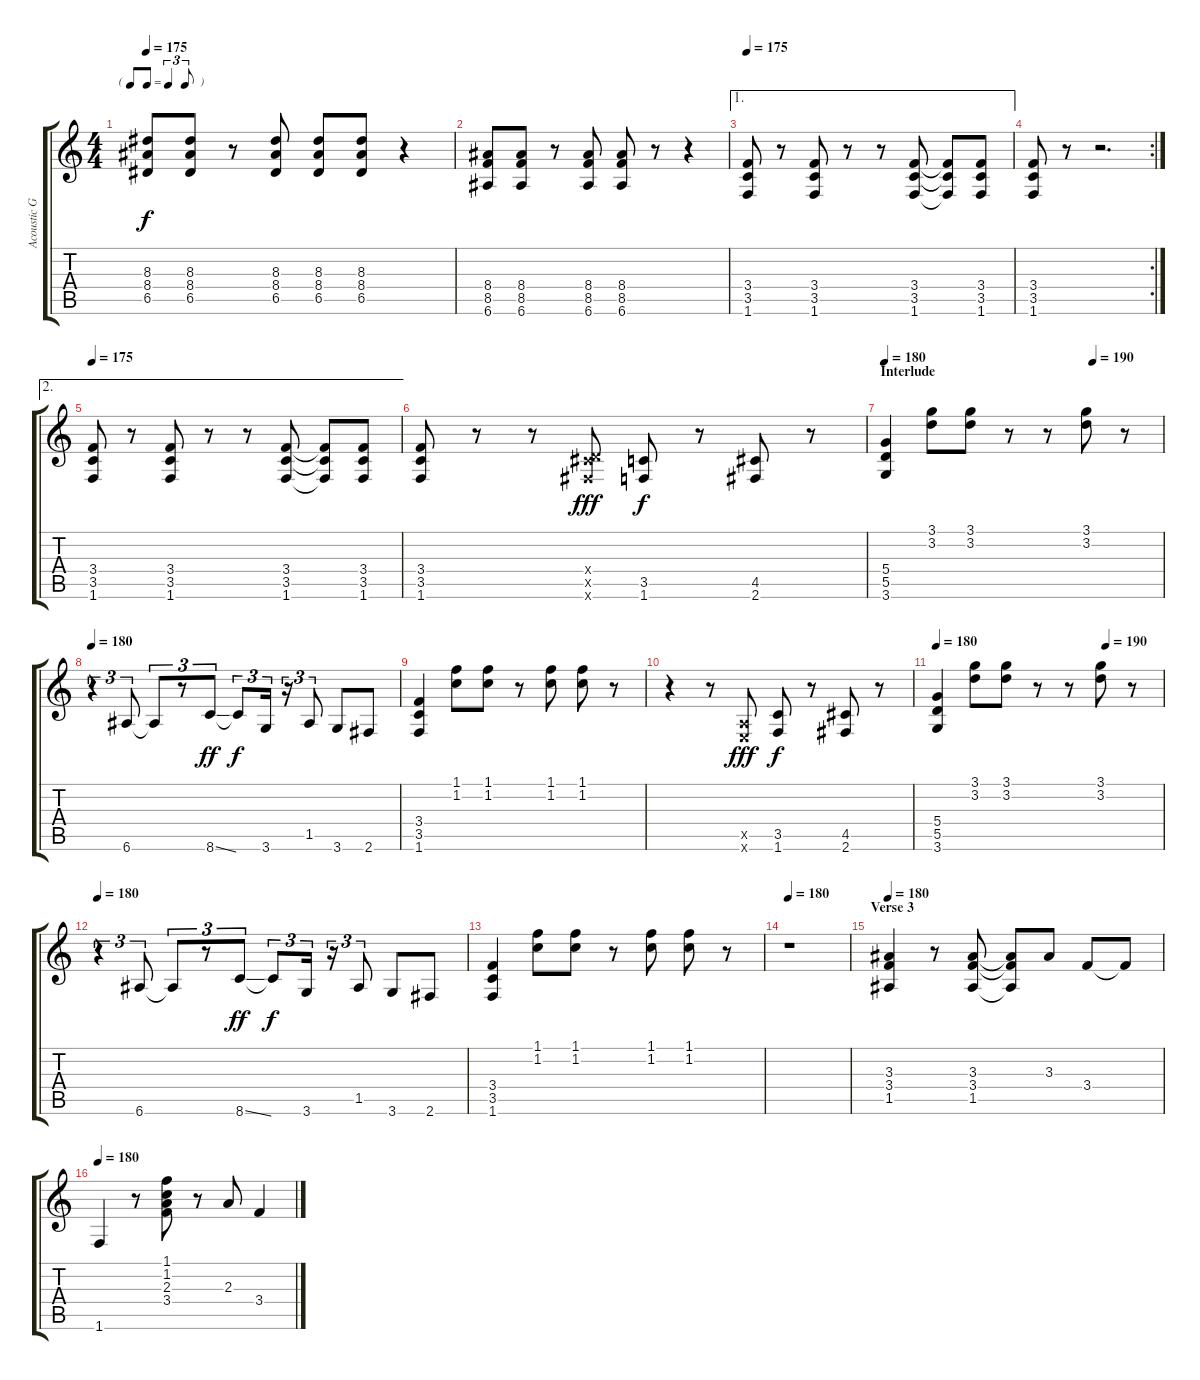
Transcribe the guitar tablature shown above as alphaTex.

\track ("Acoustic Guitar" "Acoustic G") {instrument acousticguitarsteel}
\staff {score tabs}
\tuning (E4 B3 G3 D3 A2 E2) {hide}
\ts (4 4)
\tf triplet8th
\tempo 175
\clef g2
\ks c
(8.3 8.4 6.5).8{dy f} (8.3 8.4 6.5).8 r.8 (8.3 8.4 6.5).8 (8.3 8.4 6.5).8 (8.3 8.4 6.5).8 r.4 |
(8.4 8.5 6.6).8 (8.4 8.5 6.6).8 r.8 (8.4 8.5 6.6).8 (8.4 8.5 6.6).8 r.8 r.4 |
\ae 1
\tempo 175
(3.4 3.5 1.6).8 r.8 (3.4 3.5 1.6).8 r.8 r.8 (3.4 3.5 1.6).8 (3.4{t} 3.5{t} 1.6{t}).8 (3.4 3.5 1.6).8 |
\rc 2
(3.4 3.5 1.6).8 r.8 r.2{d} |
\ae 2
\tempo 175
(3.4 3.5 1.6).8 r.8 (3.4 3.5 1.6).8 r.8 r.8 (3.4 3.5 1.6).8 (3.4{t} 3.5{t} 1.6{t}).8 (3.4 3.5 1.6).8 |
(3.4 3.5 1.6).8 r.8 r.8 (0.4{x} 4.5{x} 2.6{x}).8{dy fff} (3.5 1.6).8{dy f} r.8 (4.5 2.6).8 r.8 |
\section ("" "Interlude")
\tempo 180
\tempo (190 0.75)
(5.4 5.5 3.6).4 (3.1 3.2).8 (3.1 3.2).8 r.8 r.8 (3.1 3.2).8 r.8 |
\tempo 180
r.4{tu (3 2)} 6.6.8{tu (3 2)} 6.6{t}.8{tu (3 2)} r.8{tu (3 2)} 8.6{ss}.8{tu (3 2) dy ff} 8.6{t}.8{tu (3 2) dy f} 3.6.16{tu (3 2)} r.16{tu (3 2)} 1.5.8{tu (3 2)} 3.6.8 2.6.8 |
(3.4 3.5 1.6).4 (1.1 1.2).8 (1.1 1.2).8 r.8 (1.1 1.2).8 (1.1 1.2).8 r.8 |
r.4 r.8 (0.5{x} 0.6{x}).8{dy fff} (3.5 1.6).8{dy f} r.8 (4.5 2.6).8 r.8 |
\tempo 180
\tempo (190 0.75)
(5.4 5.5 3.6).4 (3.1 3.2).8 (3.1 3.2).8 r.8 r.8 (3.1 3.2).8 r.8 |
\tempo 180
r.4{tu (3 2)} 6.6.8{tu (3 2)} 6.6{t}.8{tu (3 2)} r.8{tu (3 2)} 8.6{ss}.8{tu (3 2) dy ff} 8.6{t}.8{tu (3 2) dy f} 3.6.16{tu (3 2)} r.16{tu (3 2)} 1.5.8{tu (3 2)} 3.6.8 2.6.8 |
(3.4 3.5 1.6).4 (1.1 1.2).8 (1.1 1.2).8 r.8 (1.1 1.2).8 (1.1 1.2).8 r.8 |
\tempo 180
r.1 |
\section ("" "Verse 3")
\tempo 180
(3.3 3.4 1.5).4 r.8 (3.3 3.4 1.5).8 (3.3{t} 3.4{t} 1.5{t}).8 3.3.8 3.4.8 3.4{t}.8 |
\tempo 180
1.6.4 r.8 (1.1 1.2 2.3 3.4).8 r.8 2.3.8 3.4.4
